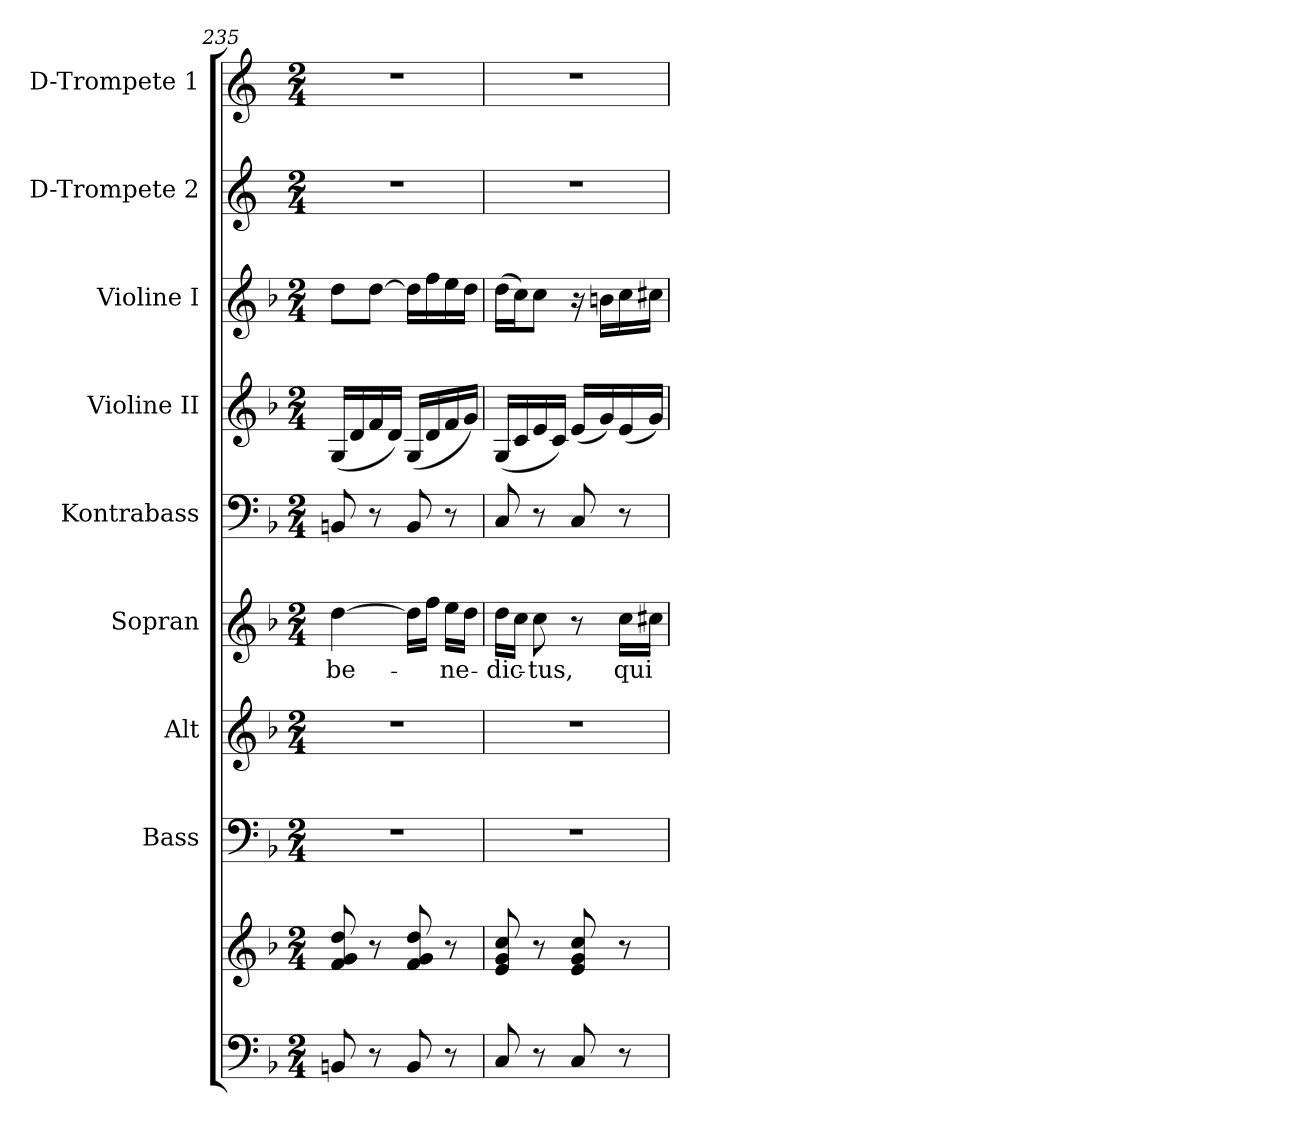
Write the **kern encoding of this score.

**kern	**kern	**kern	**kern	**kern	**text	**kern	**kern	**kern	**kern	**kern
*part9	*part9	*part8	*part7	*part6	*part6	*part5	*part4	*part3	*part2	*part1
*staff10	*staff9	*staff8	*staff7	*staff6	*staff6	*staff5	*staff4	*staff3	*staff2	*staff1
*	*	*I"Bass	*I"Alt	*I"Sopran	*	*I"Kontrabass	*I"Violine II	*I"Violine I	*I"D-Trompete 2	*I"D-Trompete 1
*	*	*I'B.	*I'A.	*I'S.	*	*I'Kb.	*I'Vl. II	*I'Vl. I	*I'D Trp. 2	*I'D Trp. 1
!!LO:PB:g=z
*clefF4	*clefG2	*clefF4	*clefG2	*clefG2	*	*clefF4	*clefG2	*clefG2	*clefG2	*clefG2
*	*	*	*	*	*	*ITrd7c12	*	*	*ITrd4c7	*ITrd4c7
*k[b-]	*k[b-]	*k[b-]	*k[b-]	*k[b-]	*	*k[b-]	*k[b-]	*k[b-]	*k[b-]	*k[b-]
*F:	*F:	*F:	*F:	*F:	*	*F:	*F:	*F:	*F:	*F:
*M2/4	*M2/4	*M2/4	*M2/4	*M2/4	*	*M2/4	*M2/4	*M2/4	*M2/4	*M2/4
=235	=235	=235	=235	=235	=235	=235	=235	=235	=235	=235
!	!	!	!	!	!LO:LY:b	!	!	!	!	!
8BBn/	8f/ 8g/ 8dd/	2r	2r	[4dd\	be-	8BBBn/	(<16G/LL	8dd\L	2r	2r
.	.	.	.	.	.	.	16d/	.	.	.
8r	8r	.	.	.	.	8r	16f/	[8dd\J	.	.
.	.	.	.	.	.	.	16d/JJ)	.	.	.
8BB/	8f/ 8g/ 8dd/	.	.	16dd\LL]	.	8BBB/	(<16G/LL	16dd\LL]	.	.
.	.	.	.	16ff\JJ	.	.	16d/	16ff\	.	.
!	!	!	!	!	!LO:LY:b	!	!	!	!	!
8r	8r	.	.	16ee\LL	-ne-	8r	16f/	16ee\	.	.
.	.	.	.	16dd\JJ	.	.	16g/JJ)	16dd\JJ	.	.
=236	=236	=236	=236	=236	=236	=236	=236	=236	=236	=236
!	!	!	!	!	!LO:LY:b	!	!	!	!	!
8C/	8e/ 8g/ 8cc/	2r	2r	16dd\LL	-dic-	8CC/	(<16G/LL	(>16dd\LL	2r	2r
.	.	.	.	16cc\JJ	.	.	16c/	16cc\J)	.	.
!	!	!	!	!	!LO:LY:b	!	!	!	!	!
8r	8r	.	.	8cc\	-tus,	8r	16e/	8cc\J	.	.
.	.	.	.	.	.	.	16c/JJ)	.	.	.
8C/	8e/ 8g/ 8cc/	.	.	8r	.	8CC/	(<16e/LL	16r	.	.
.	.	.	.	.	.	.	16g/)	16bni\LL	.	.
!	!	!	!	!	!LO:LY:b	!	!	!	!	!
8r	8r	.	.	16cc\LL	qui	8r	(<16e/	16cc\	.	.
.	.	.	.	16cc#X\JJ	.	.	16g/JJ)	16cc#X\JJ	.	.
=	=	=	=	=	=	=	=	=	=	=
*-	*-	*-	*-	*-	*-	*-	*-	*-	*-	*-
